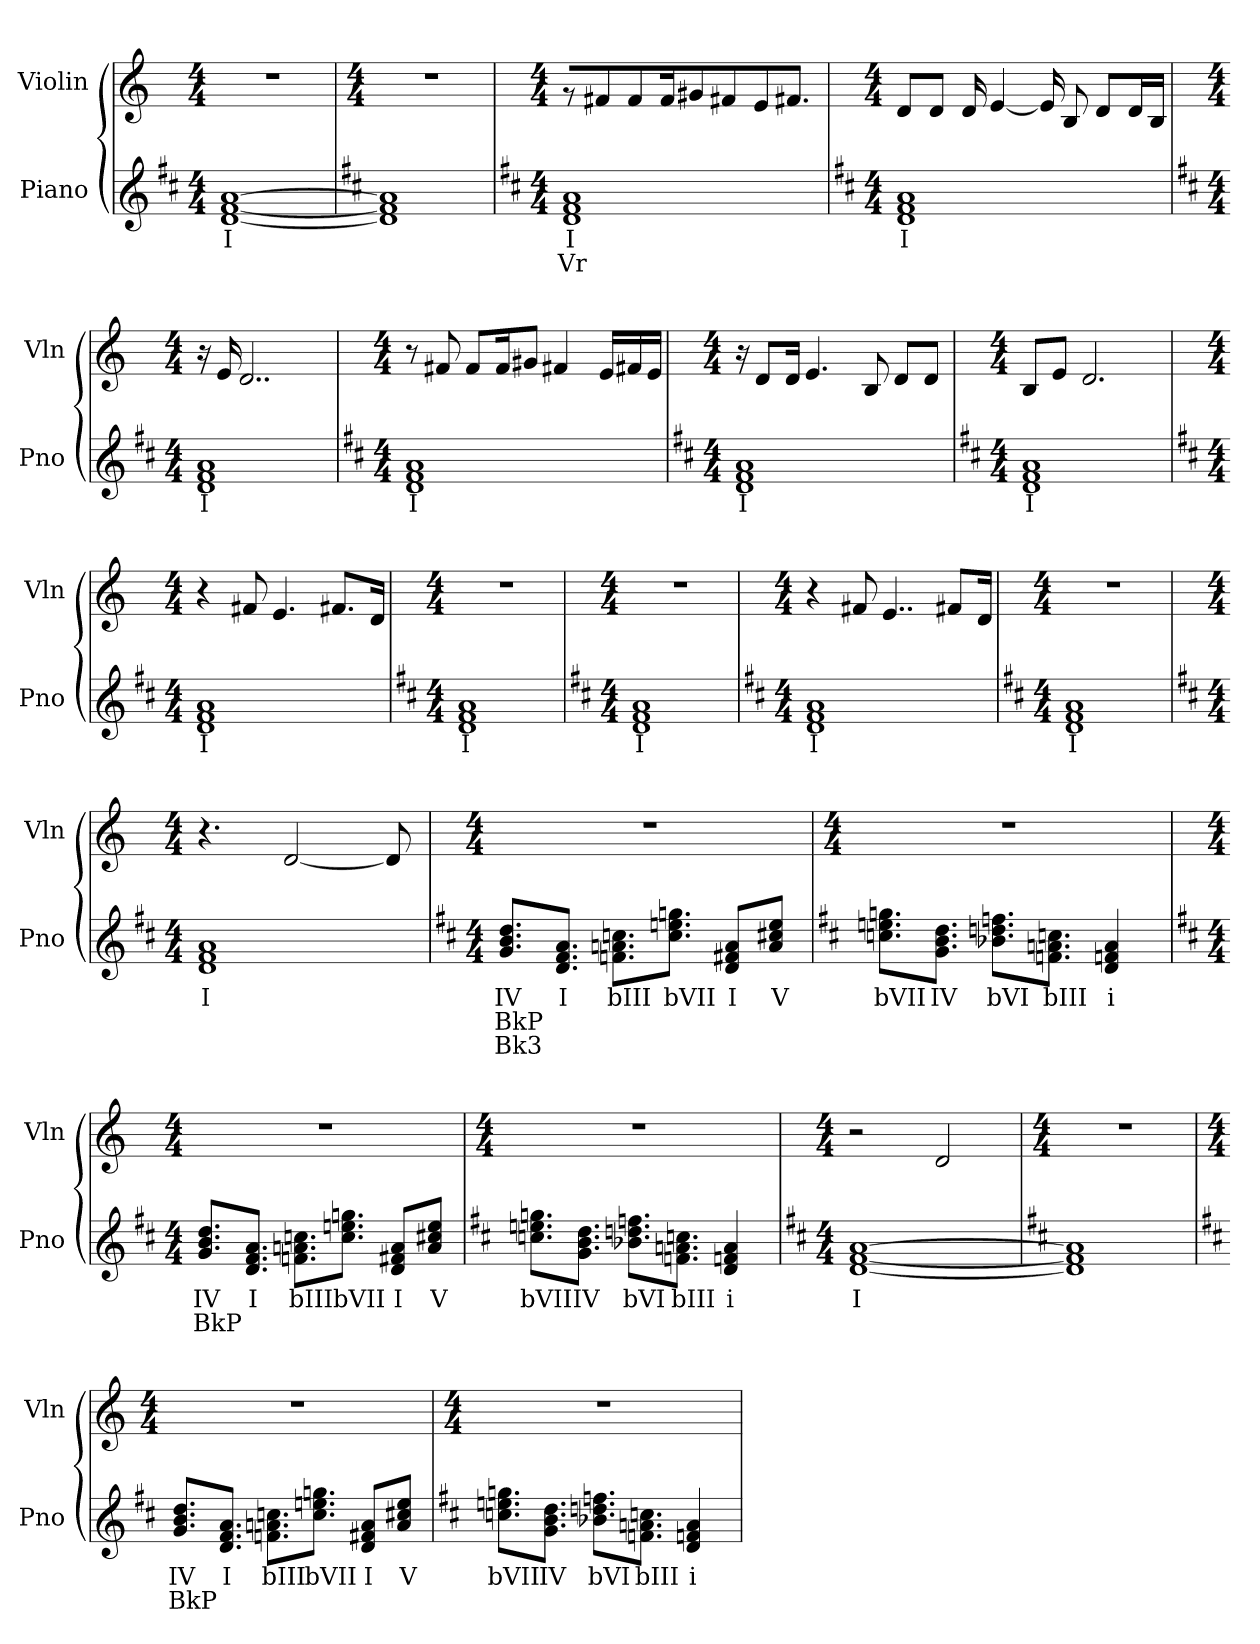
**kern	**text	**text	**text	**kern
*part2	*part2	*part2	*part2	*part1
*staff2	*staff2	*staff2	*staff2	*staff1
*I"Piano	*	*	*	*I"Violin
*I'Pno	*	*	*	*I'Vln
*k[f#c#]	*	*	*	*
*D:	*	*	*	*
*M4/4	*	*	*	*M4/4
=	=	=	=	=
[1d [1f# [1a	I	.	.	1r
=	=	=	=	=
*k[f#c#]	*	*	*	*
*D:	*	*	*	*
*	*	*	*	*M4/4
1d] 1f#] 1a]	.	.	.	1r
=	=	=	=	=
*k[f#c#]	*	*	*	*
*D:	*	*	*	*
*M4/4	*	*	*	*M4/4
1d 1f# 1a	I	Vr	.	8r
.	.	.	.	8f#X
.	.	.	.	8f#L
.	.	.	.	16f#K
.	.	.	.	8g#XJ
.	.	.	.	8f#XL
.	.	.	.	8eJ
.	.	.	.	8.f#XJ
=	=	=	=	=
*k[f#c#]	*	*	*	*
*D:	*	*	*	*
*M4/4	*	*	*	*M4/4
1d 1f# 1a	I	.	.	8dL
.	.	.	.	8dJ
.	.	.	.	16d
.	.	.	.	[4e
.	.	.	.	16e]
.	.	.	.	8B
.	.	.	.	8dL
.	.	.	.	16dL
.	.	.	.	16BJJ
=	=	=	=	=
*k[f#c#]	*	*	*	*
*D:	*	*	*	*
*M4/4	*	*	*	*M4/4
1d 1f# 1a	I	.	.	16r
.	.	.	.	16e
.	.	.	.	2..d
=	=	=	=	=
*k[f#c#]	*	*	*	*
*D:	*	*	*	*
*M4/4	*	*	*	*M4/4
1d 1f# 1a	I	.	.	8r
.	.	.	.	8f#X
.	.	.	.	8f#L
.	.	.	.	16f#K
.	.	.	.	8g#XJ
.	.	.	.	4f#X
.	.	.	.	16eLL
.	.	.	.	16f#X
.	.	.	.	16eJJ
=	=	=	=	=
*k[f#c#]	*	*	*	*
*D:	*	*	*	*
*M4/4	*	*	*	*M4/4
1d 1f# 1a	I	.	.	16r
.	.	.	.	8dL
.	.	.	.	16dJk
.	.	.	.	4.e
.	.	.	.	8B
.	.	.	.	8dL
.	.	.	.	8dJ
=	=	=	=	=
*k[f#c#]	*	*	*	*
*D:	*	*	*	*
*M4/4	*	*	*	*M4/4
1d 1f# 1a	I	.	.	8BL
.	.	.	.	8eJ
.	.	.	.	2.d
=	=	=	=	=
*k[f#c#]	*	*	*	*
*D:	*	*	*	*
*M4/4	*	*	*	*M4/4
1d 1f# 1a	I	.	.	4r
.	.	.	.	8f#X
.	.	.	.	4.e
.	.	.	.	8.f#XL
.	.	.	.	16dJk
=	=	=	=	=
*k[f#c#]	*	*	*	*
*D:	*	*	*	*
*M4/4	*	*	*	*M4/4
1d 1f# 1a	I	.	.	1r
=	=	=	=	=
*k[f#c#]	*	*	*	*
*D:	*	*	*	*
*M4/4	*	*	*	*M4/4
1d 1f# 1a	I	.	.	1r
=	=	=	=	=
*k[f#c#]	*	*	*	*
*D:	*	*	*	*
*M4/4	*	*	*	*M4/4
1d 1f# 1a	I	.	.	4r
.	.	.	.	8f#X
.	.	.	.	4..e
.	.	.	.	8f#XL
.	.	.	.	16dJk
=	=	=	=	=
*k[f#c#]	*	*	*	*
*D:	*	*	*	*
*M4/4	*	*	*	*M4/4
1d 1f# 1a	I	.	.	1r
=	=	=	=	=
*k[f#c#]	*	*	*	*
*D:	*	*	*	*
*M4/4	*	*	*	*M4/4
1d 1f# 1a	I	.	.	4.r
.	.	.	.	[2d
.	.	.	.	8d]
=	=	=	=	=
*k[f#c#]	*	*	*	*
*D:	*	*	*	*
*M4/4	*	*	*	*M4/4
8.g 8.b 8.ddL	IV	BkP	Bk3	1r
8.d 8.f# 8.aJ	I	.	.	.
8.fn 8.an 8.ccnL	bIII	.	.	.
8.cc 8.een 8.ggnJ	bVII	.	.	.
8d 8f#X 8aL	I	.	.	.
8a 8cc#X 8eeJ	V	.	.	.
=	=	=	=	=
*k[f#c#]	*	*	*	*
*D:	*	*	*	*
*	*	*	*	*M4/4
8.ccn 8.een 8.ggnL	bVII	.	.	1r
8.g 8.b 8.ddJ	IV	.	.	.
8.b-X 8.ddn 8.ffnL	bVI	.	.	.
8.fn 8.an 8.ccnJ	bIII	.	.	.
4d 4fn 4a	i	.	.	.
=	=	=	=	=
*k[f#c#]	*	*	*	*
*D:	*	*	*	*
*M4/4	*	*	*	*M4/4
8.g 8.b 8.ddL	IV	BkP	.	1r
8.d 8.f# 8.aJ	I	.	.	.
8.fn 8.an 8.ccnL	bIII	.	.	.
8.cc 8.een 8.ggnJ	bVII	.	.	.
8d 8f#X 8aL	I	.	.	.
8a 8cc#X 8eeJ	V	.	.	.
=	=	=	=	=
*k[f#c#]	*	*	*	*
*D:	*	*	*	*
*	*	*	*	*M4/4
8.ccn 8.een 8.ggnL	bVII	.	.	1r
8.g 8.b 8.ddJ	IV	.	.	.
8.b-X 8.ddn 8.ffnL	bVI	.	.	.
8.fn 8.an 8.ccnJ	bIII	.	.	.
4d 4fn 4a	i	.	.	.
=	=	=	=	=
*k[f#c#]	*	*	*	*
*D:	*	*	*	*
*M4/4	*	*	*	*M4/4
[1d [1f# [1a	I	.	.	2r
.	.	.	.	2d
=	=	=	=	=
*k[f#c#]	*	*	*	*
*D:	*	*	*	*
*	*	*	*	*M4/4
1d] 1f#] 1a]	.	.	.	1r
=	=	=	=	=
*k[f#c#]	*	*	*	*
*D:	*	*	*	*
*	*	*	*	*M4/4
8.g 8.b 8.ddL	IV	BkP	.	1r
8.d 8.f# 8.aJ	I	.	.	.
8.fn 8.an 8.ccnL	bIII	.	.	.
8.cc 8.een 8.ggnJ	bVII	.	.	.
8d 8f#X 8aL	I	.	.	.
8a 8cc#X 8eeJ	V	.	.	.
=	=	=	=	=
*k[f#c#]	*	*	*	*
*D:	*	*	*	*
*	*	*	*	*M4/4
8.ccn 8.een 8.ggnL	bVII	.	.	1r
8.g 8.b 8.ddJ	IV	.	.	.
8.b-X 8.ddn 8.ffnL	bVI	.	.	.
8.fn 8.an 8.ccnJ	bIII	.	.	.
4d 4fn 4a	i	.	.	.
=	=	=	=	=
*-	*-	*-	*-	*-
